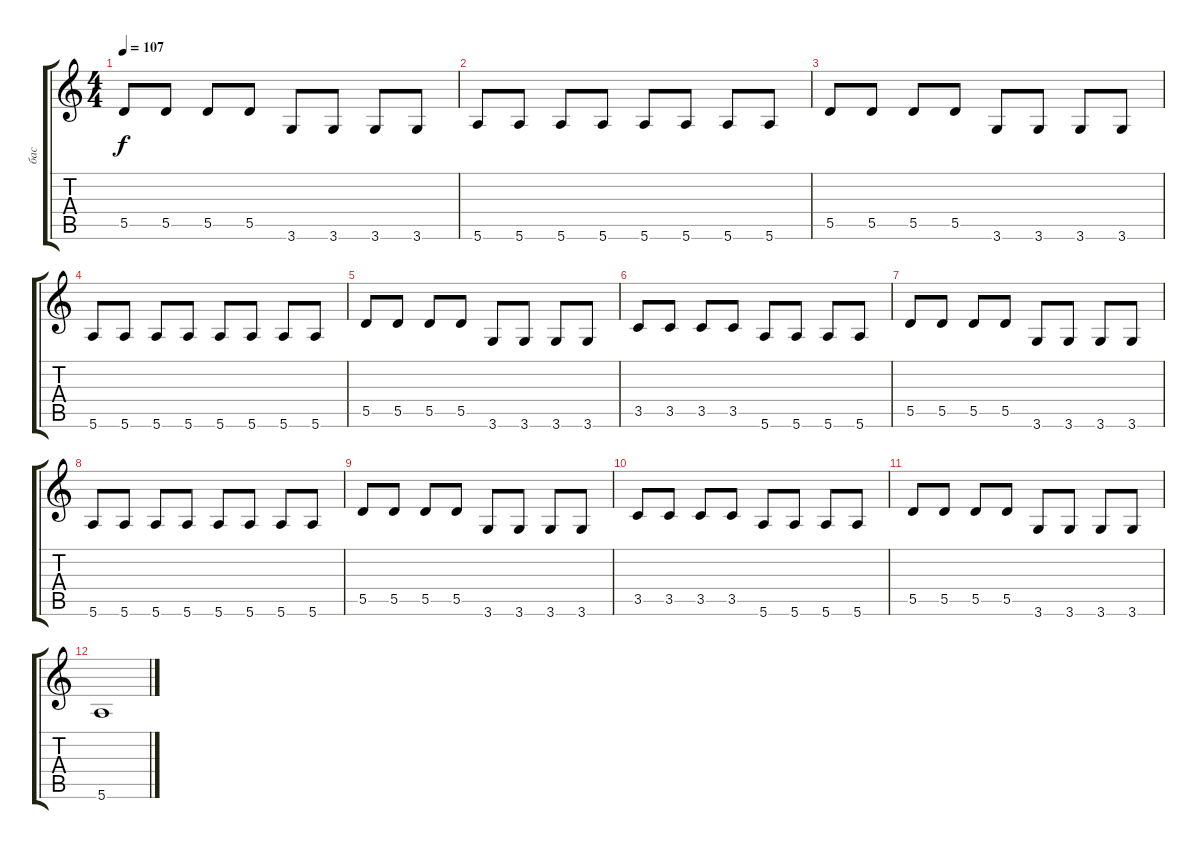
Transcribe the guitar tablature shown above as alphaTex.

\track ("бас" "бас") {instrument electricbassfinger}
\staff {score tabs}
\tuning (E4 B3 G3 D3 A2 E2) {hide}
\ts (4 4)
\tempo 107
\clef g2
\ks c
5.5.8{dy f} 5.5.8 5.5.8 5.5.8 3.6.8 3.6.8 3.6.8 3.6.8 |
5.6.8 5.6.8 5.6.8 5.6.8 5.6.8 5.6.8 5.6.8 5.6.8 |
5.5.8 5.5.8 5.5.8 5.5.8 3.6.8 3.6.8 3.6.8 3.6.8 |
5.6.8 5.6.8 5.6.8 5.6.8 5.6.8 5.6.8 5.6.8 5.6.8 |
5.5.8 5.5.8 5.5.8 5.5.8 3.6.8 3.6.8 3.6.8 3.6.8 |
3.5.8 3.5.8 3.5.8 3.5.8 5.6.8 5.6.8 5.6.8 5.6.8 |
5.5.8 5.5.8 5.5.8 5.5.8 3.6.8 3.6.8 3.6.8 3.6.8 |
5.6.8 5.6.8 5.6.8 5.6.8 5.6.8 5.6.8 5.6.8 5.6.8 |
5.5.8 5.5.8 5.5.8 5.5.8 3.6.8 3.6.8 3.6.8 3.6.8 |
3.5.8 3.5.8 3.5.8 3.5.8 5.6.8 5.6.8 5.6.8 5.6.8 |
5.5.8 5.5.8 5.5.8 5.5.8 3.6.8 3.6.8 3.6.8 3.6.8 |
5.6.1
